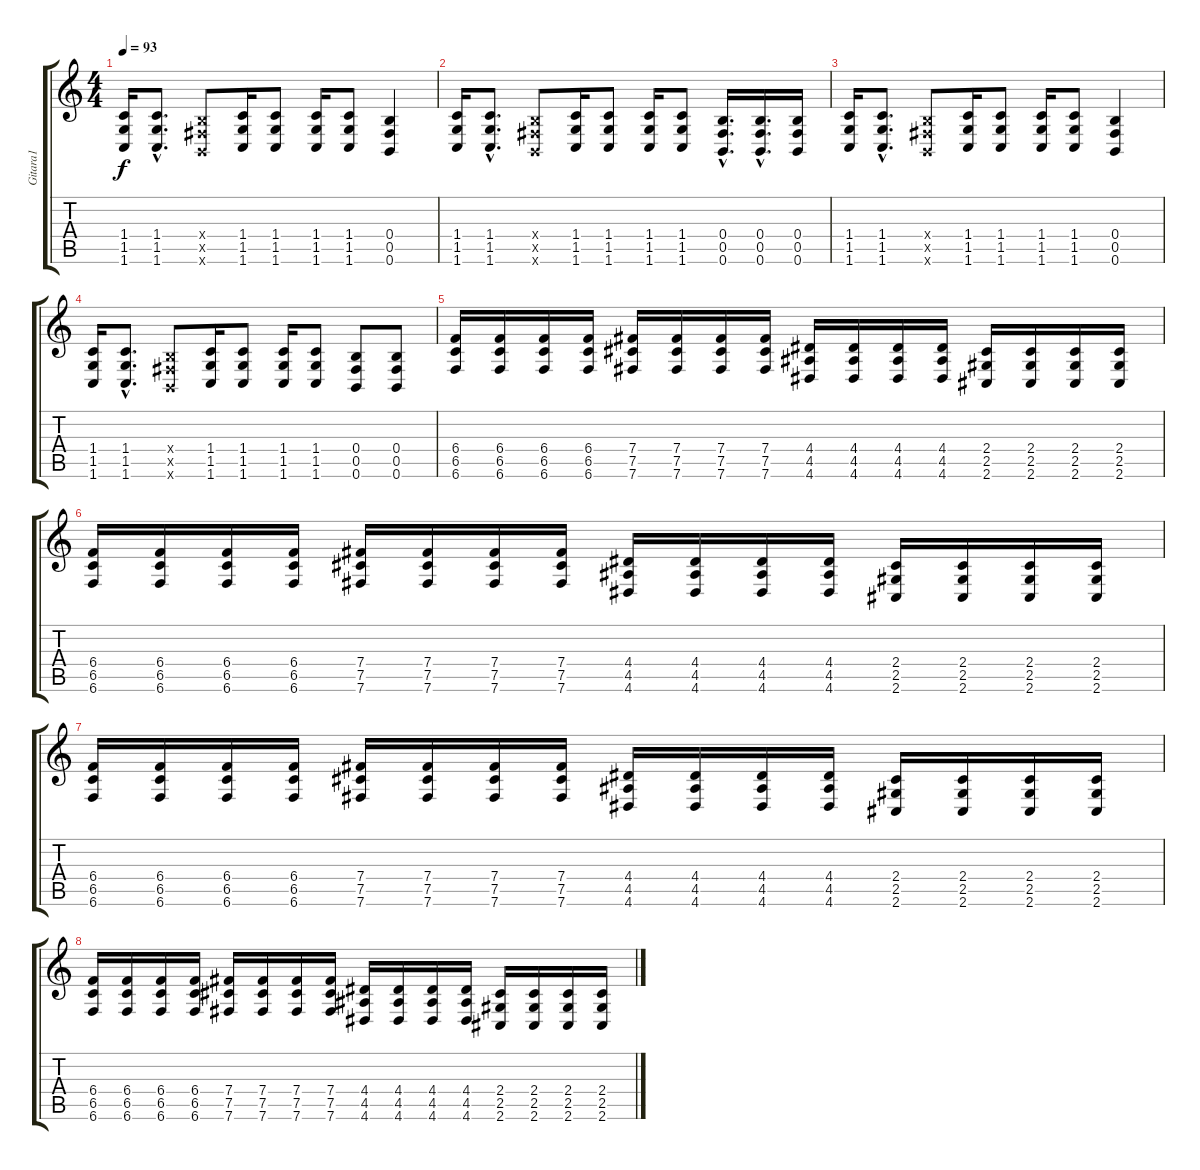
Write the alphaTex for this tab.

\track ("Gitara1" "Gitara1") {instrument distortionguitar}
\staff {score tabs}
\tuning (Db4 Ab3 E3 B2 Gb2 B1) {hide}
\ts (4 4)
\tempo 93
\clef g2
\ks c
(1.4 1.5 1.6).16{dy f instrument distortionguitar} (1.4{hac} 1.5{hac} 1.6{hac}).8{d} (0.4{x} 0.5{x} 0.6{x}).8 (1.4 1.5 1.6).16 (1.4 1.5 1.6).8 (1.4 1.5 1.6).16 (1.4 1.5 1.6).8 (0.4 0.5 0.6).4 |
(1.4 1.5 1.6).16 (1.4{hac} 1.5{hac} 1.6{hac}).8{d} (0.4{x} 0.5{x} 0.6{x}).8 (1.4 1.5 1.6).16 (1.4 1.5 1.6).8 (1.4 1.5 1.6).16 (1.4 1.5 1.6).8 (0.4{hac} 0.5{hac} 0.6{hac}).16{d} (0.4{hac} 0.5{hac} 0.6{hac}).16{d} (0.4 0.5 0.6).16 |
(1.4 1.5 1.6).16 (1.4{hac} 1.5{hac} 1.6{hac}).8{d} (0.4{x} 0.5{x} 0.6{x}).8 (1.4 1.5 1.6).16 (1.4 1.5 1.6).8 (1.4 1.5 1.6).16 (1.4 1.5 1.6).8 (0.4 0.5 0.6).4 |
(1.4 1.5 1.6).16 (1.4{hac} 1.5{hac} 1.6{hac}).8{d} (0.4{x} 0.5{x} 0.6{x}).8 (1.4 1.5 1.6).16 (1.4 1.5 1.6).8 (1.4 1.5 1.6).16 (1.4 1.5 1.6).8 (0.4 0.5 0.6).8 (0.4 0.5 0.6).8 |
(6.4 6.5 6.6).16 (6.4 6.5 6.6).16 (6.4 6.5 6.6).16 (6.4 6.5 6.6).16 (7.4 7.5 7.6).16 (7.4 7.5 7.6).16 (7.4 7.5 7.6).16 (7.4 7.5 7.6).16 (4.4 4.5 4.6).16 (4.4 4.5 4.6).16 (4.4 4.5 4.6).16 (4.4 4.5 4.6).16 (2.4 2.5 2.6).16 (2.4 2.5 2.6).16 (2.4 2.5 2.6).16 (2.4 2.5 2.6).16 |
(6.4 6.5 6.6).16 (6.4 6.5 6.6).16 (6.4 6.5 6.6).16 (6.4 6.5 6.6).16 (7.4 7.5 7.6).16 (7.4 7.5 7.6).16 (7.4 7.5 7.6).16 (7.4 7.5 7.6).16 (4.4 4.5 4.6).16 (4.4 4.5 4.6).16 (4.4 4.5 4.6).16 (4.4 4.5 4.6).16 (2.4 2.5 2.6).16 (2.4 2.5 2.6).16 (2.4 2.5 2.6).16 (2.4 2.5 2.6).16 |
(6.4 6.5 6.6).16 (6.4 6.5 6.6).16 (6.4 6.5 6.6).16 (6.4 6.5 6.6).16 (7.4 7.5 7.6).16 (7.4 7.5 7.6).16 (7.4 7.5 7.6).16 (7.4 7.5 7.6).16 (4.4 4.5 4.6).16 (4.4 4.5 4.6).16 (4.4 4.5 4.6).16 (4.4 4.5 4.6).16 (2.4 2.5 2.6).16 (2.4 2.5 2.6).16 (2.4 2.5 2.6).16 (2.4 2.5 2.6).16 |
(6.4 6.5 6.6).16 (6.4 6.5 6.6).16 (6.4 6.5 6.6).16 (6.4 6.5 6.6).16 (7.4 7.5 7.6).16 (7.4 7.5 7.6).16 (7.4 7.5 7.6).16 (7.4 7.5 7.6).16 (4.4 4.5 4.6).16 (4.4 4.5 4.6).16 (4.4 4.5 4.6).16 (4.4 4.5 4.6).16 (2.4 2.5 2.6).16 (2.4 2.5 2.6).16 (2.4 2.5 2.6).16 (2.4 2.5 2.6).16
